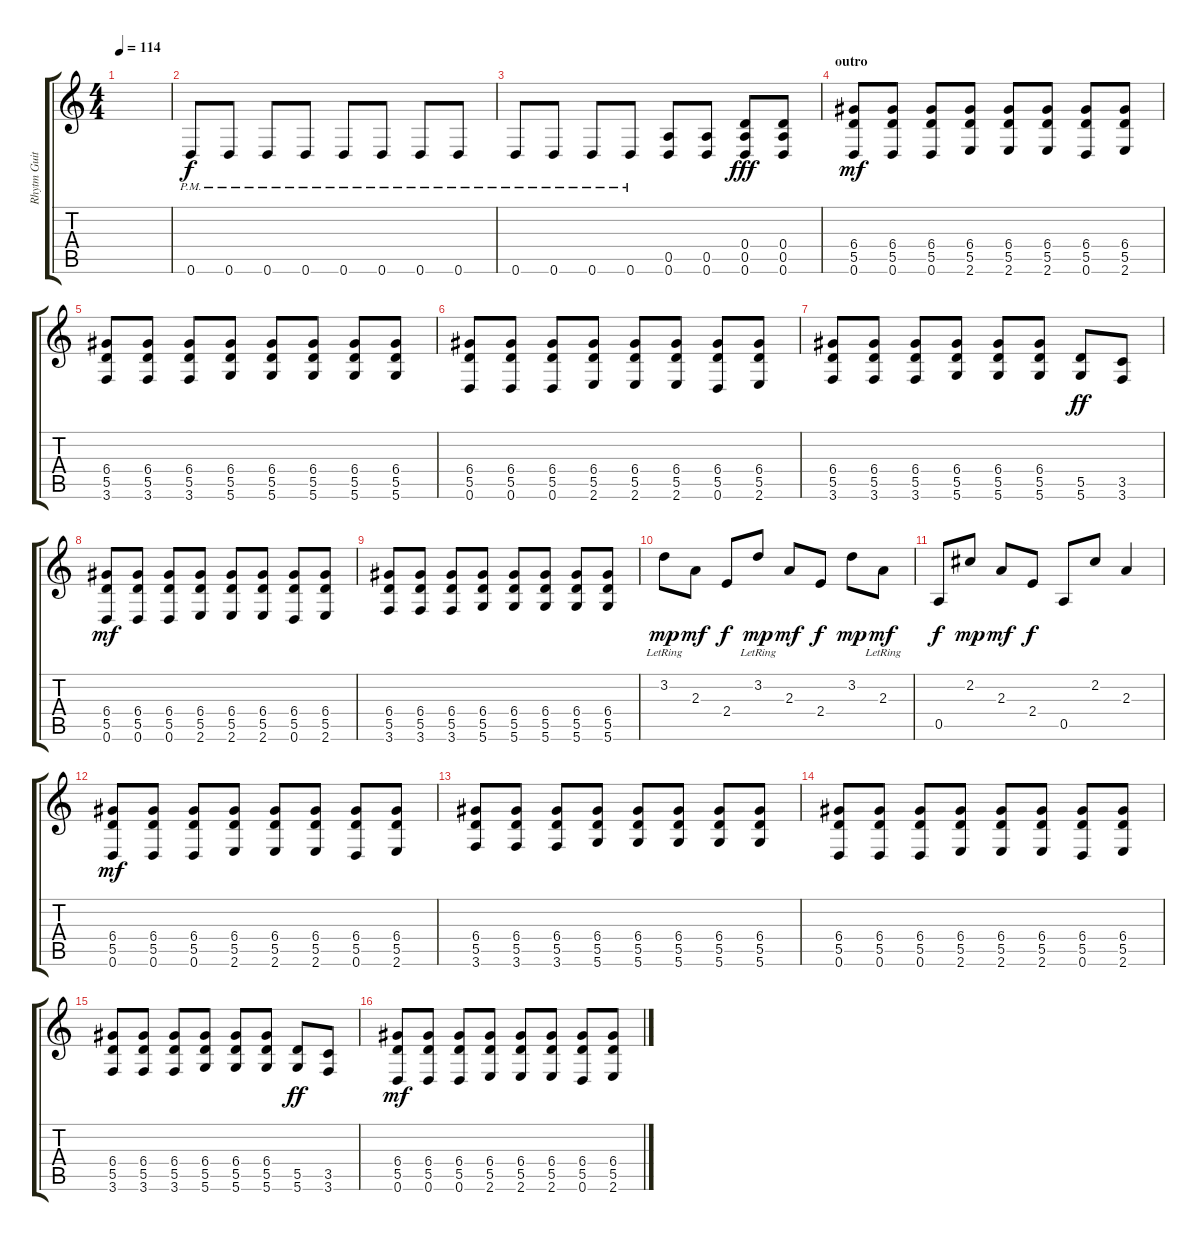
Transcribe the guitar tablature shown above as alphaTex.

\track ("Rhytm Guitar" "Rhytm Guit") {instrument acousticguitarnylon}
\staff {score tabs}
\tuning (E4 B3 G3 D3 A2 D2) {hide}
\ts (4 4)
\tempo 114
\clef g2
\ks c
|
0.6{pm}.8{volume 16 instrument distortionguitar} 0.6{pm}.8 0.6{pm}.8 0.6{pm}.8 0.6{pm}.8 0.6{pm}.8 0.6{pm}.8 0.6{pm}.8 |
0.6{pm}.8 0.6{pm}.8 0.6{pm}.8 0.6{pm}.8 (0.5 0.6).8 (0.5 0.6).8 (0.4 0.5 0.6).8{dy fff} (0.4 0.5 0.6).8 |
\section ("" "outro")
(6.4 5.5 0.6).8{dy mf volume 10 instrument overdrivenguitar} (6.4 5.5 0.6).8 (6.4 5.5 0.6).8 (6.4 5.5 2.6).8 (6.4 5.5 2.6).8 (6.4 5.5 2.6).8 (6.4 5.5 0.6).8 (6.4 5.5 2.6).8 |
(6.4 5.5 3.6).8 (6.4 5.5 3.6).8 (6.4 5.5 3.6).8 (6.4 5.5 5.6).8 (6.4 5.5 5.6).8 (6.4 5.5 5.6).8 (6.4 5.5 5.6).8 (6.4 5.5 5.6).8 |
(6.4 5.5 0.6).8 (6.4 5.5 0.6).8 (6.4 5.5 0.6).8 (6.4 5.5 2.6).8 (6.4 5.5 2.6).8 (6.4 5.5 2.6).8 (6.4 5.5 0.6).8 (6.4 5.5 2.6).8 |
(6.4 5.5 3.6).8 (6.4 5.5 3.6).8 (6.4 5.5 3.6).8 (6.4 5.5 5.6).8 (6.4 5.5 5.6).8 (6.4 5.5 5.6).8 (5.5 5.6).8{dy ff} (3.5 3.6).8 |
(6.4 5.5 0.6).8{dy mf} (6.4 5.5 0.6).8 (6.4 5.5 0.6).8 (6.4 5.5 2.6).8 (6.4 5.5 2.6).8 (6.4 5.5 2.6).8 (6.4 5.5 0.6).8 (6.4 5.5 2.6).8 |
(6.4 5.5 3.6).8 (6.4 5.5 3.6).8 (6.4 5.5 3.6).8 (6.4 5.5 5.6).8 (6.4 5.5 5.6).8 (6.4 5.5 5.6).8 (6.4 5.5 5.6).8 (6.4 5.5 5.6).8 |
3.2{lr}.8{dy mp volume 16 instrument distortionguitar} 2.3.8{dy mf} 2.4.8{dy f} 3.2{lr}.8{dy mp} 2.3.8{dy mf} 2.4.8{dy f} 3.2.8{dy mp} 2.3{lr}.8{dy mf} |
0.5.8{dy f} 2.2.8{dy mp} 2.3.8{dy mf} 2.4.8{dy f} 0.5.8 2.2.8 2.3.4 |
(6.4 5.5 0.6).8{dy mf volume 10 instrument overdrivenguitar} (6.4 5.5 0.6).8 (6.4 5.5 0.6).8 (6.4 5.5 2.6).8 (6.4 5.5 2.6).8 (6.4 5.5 2.6).8 (6.4 5.5 0.6).8 (6.4 5.5 2.6).8 |
(6.4 5.5 3.6).8 (6.4 5.5 3.6).8 (6.4 5.5 3.6).8 (6.4 5.5 5.6).8 (6.4 5.5 5.6).8 (6.4 5.5 5.6).8 (6.4 5.5 5.6).8 (6.4 5.5 5.6).8 |
(6.4 5.5 0.6).8 (6.4 5.5 0.6).8 (6.4 5.5 0.6).8 (6.4 5.5 2.6).8 (6.4 5.5 2.6).8 (6.4 5.5 2.6).8 (6.4 5.5 0.6).8 (6.4 5.5 2.6).8 |
(6.4 5.5 3.6).8 (6.4 5.5 3.6).8 (6.4 5.5 3.6).8 (6.4 5.5 5.6).8 (6.4 5.5 5.6).8 (6.4 5.5 5.6).8 (5.5 5.6).8{dy ff} (3.5 3.6).8 |
(6.4 5.5 0.6).8{dy mf} (6.4 5.5 0.6).8 (6.4 5.5 0.6).8 (6.4 5.5 2.6).8 (6.4 5.5 2.6).8 (6.4 5.5 2.6).8 (6.4 5.5 0.6).8 (6.4 5.5 2.6).8
